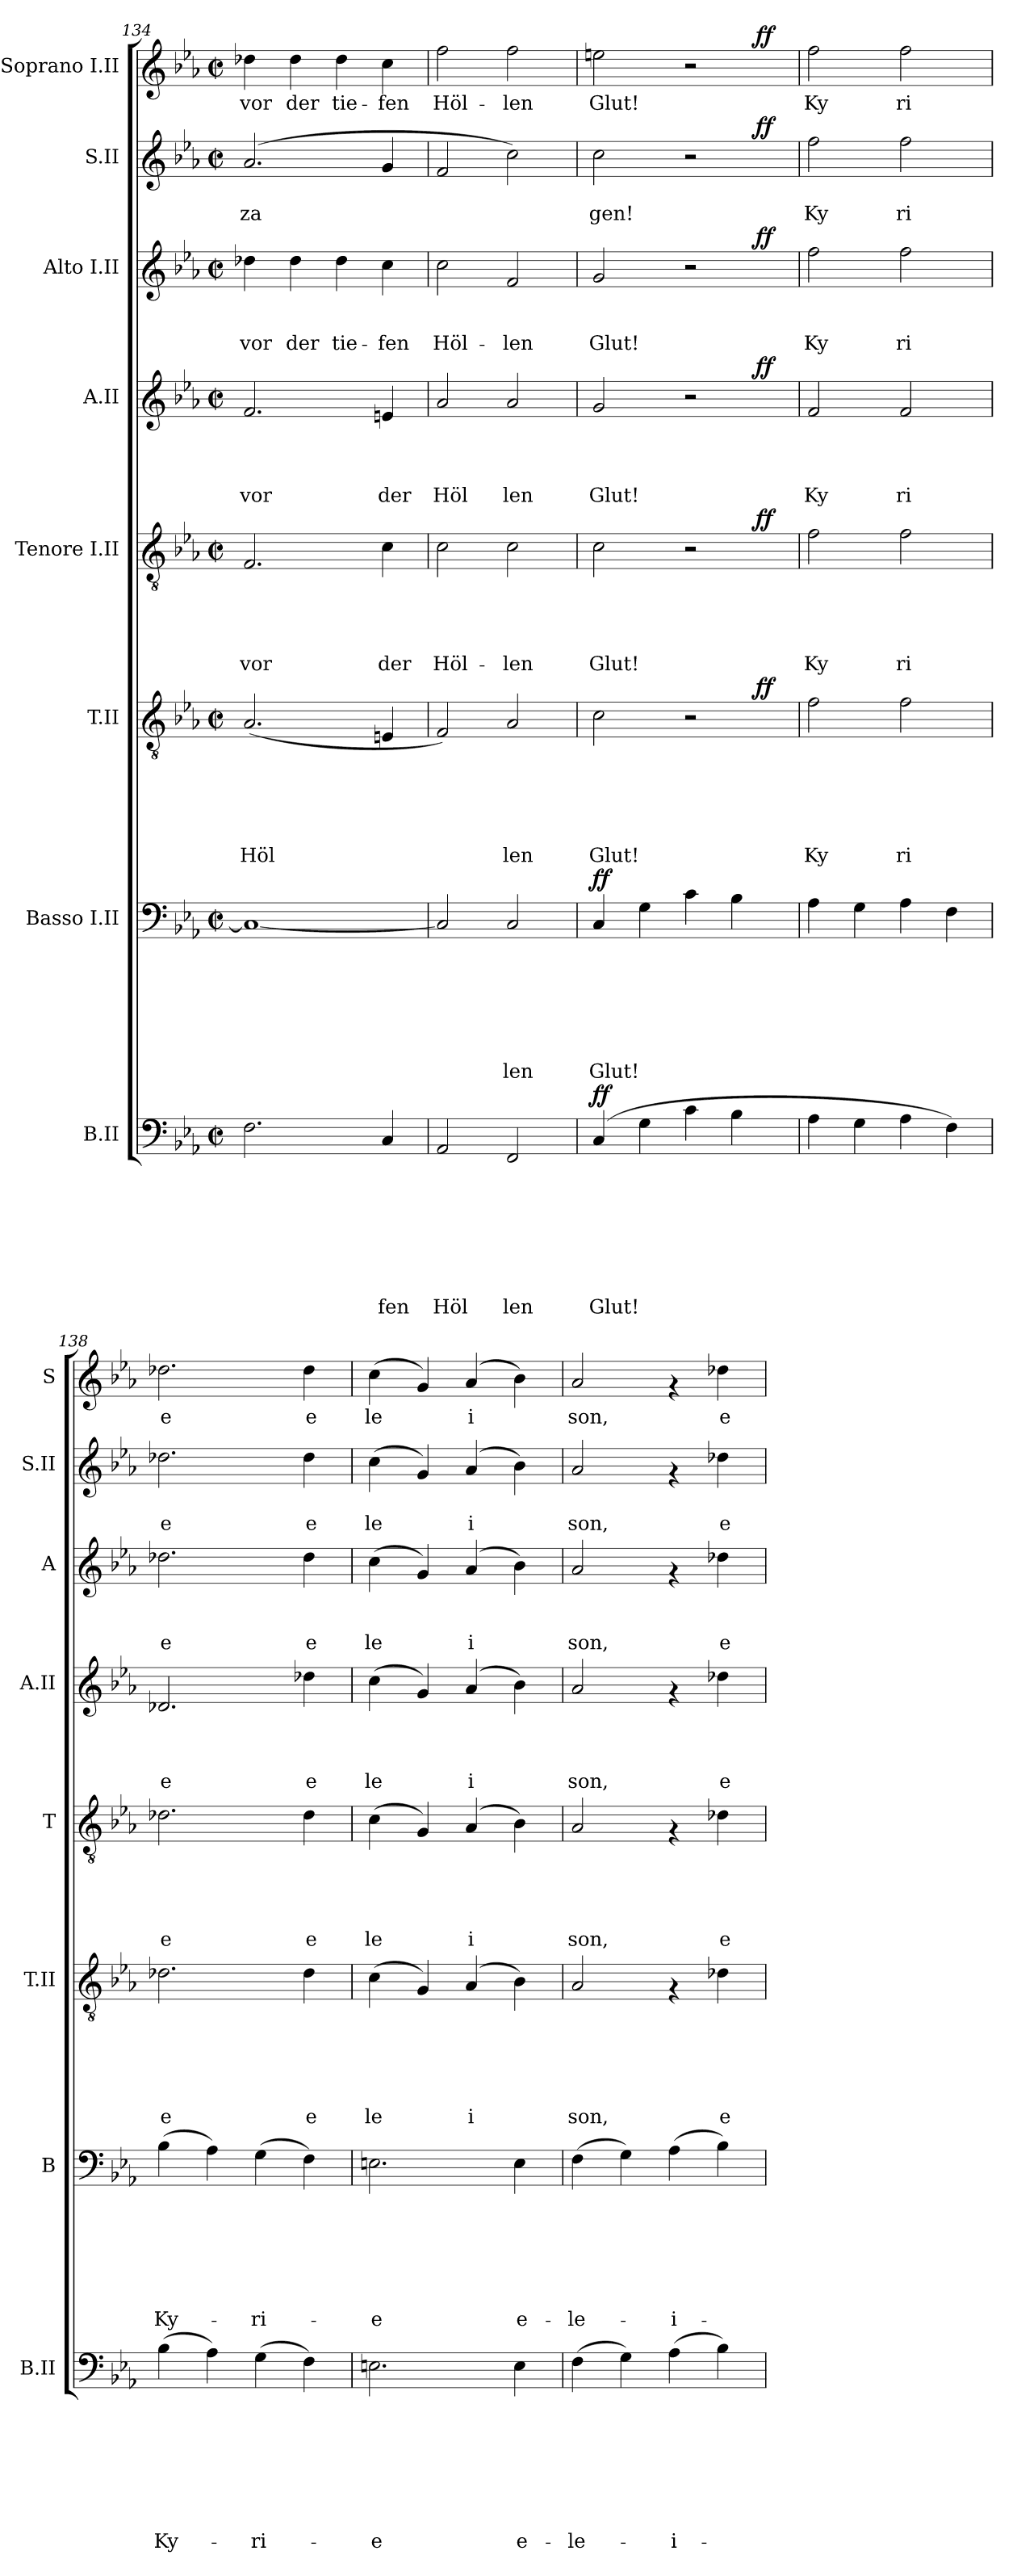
**kern	**text	**text	**text	**text	**text	**text	**text	**text	**dynam	**kern	**text	**text	**text	**text	**text	**text	**text	**dynam	**kern	**text	**text	**text	**text	**text	**text	**dynam	**kern	**text	**text	**text	**text	**text	**dynam	**kern	**text	**text	**text	**text	**dynam	**kern	**text	**text	**text	**dynam	**kern	**text	**text	**dynam	**kern	**text	**dynam
*part8	*part8	*part8	*part8	*part8	*part8	*part8	*part8	*part8	*part8	*part7	*part7	*part7	*part7	*part7	*part7	*part7	*part7	*part7	*part6	*part6	*part6	*part6	*part6	*part6	*part6	*part6	*part5	*part5	*part5	*part5	*part5	*part5	*part5	*part4	*part4	*part4	*part4	*part4	*part4	*part3	*part3	*part3	*part3	*part3	*part2	*part2	*part2	*part2	*part1	*part1	*part1
*staff8	*staff8	*staff8	*staff8	*staff8	*staff8	*staff8	*staff8	*staff8	*staff8	*staff7	*staff7	*staff7	*staff7	*staff7	*staff7	*staff7	*staff7	*staff7	*staff6	*staff6	*staff6	*staff6	*staff6	*staff6	*staff6	*staff6	*staff5	*staff5	*staff5	*staff5	*staff5	*staff5	*staff5	*staff4	*staff4	*staff4	*staff4	*staff4	*staff4	*staff3	*staff3	*staff3	*staff3	*staff3	*staff2	*staff2	*staff2	*staff2	*staff1	*staff1	*staff1
*I"B.II	*	*	*	*	*	*	*	*	*	*I"Basso I.II	*	*	*	*	*	*	*	*	*I"T.II	*	*	*	*	*	*	*	*I"Tenore I.II	*	*	*	*	*	*	*I"A.II	*	*	*	*	*	*I"Alto I.II	*	*	*	*	*I"S.II	*	*	*	*I"Soprano I.II	*	*
*I'B.II	*	*	*	*	*	*	*	*	*	*I'B	*	*	*	*	*	*	*	*	*I'T.II	*	*	*	*	*	*	*	*I'T	*	*	*	*	*	*	*I'A.II	*	*	*	*	*	*I'A	*	*	*	*	*I'S.II	*	*	*	*I'S	*	*
*clefF4	*	*	*	*	*	*	*	*	*	*clefF4	*	*	*	*	*	*	*	*	*clefGv2	*	*	*	*	*	*	*	*clefGv2	*	*	*	*	*	*	*clefG2	*	*	*	*	*	*clefG2	*	*	*	*	*clefG2	*	*	*	*clefG2	*	*
*k[b-e-a-]	*	*	*	*	*	*	*	*	*	*k[b-e-a-]	*	*	*	*	*	*	*	*	*k[b-e-a-]	*	*	*	*	*	*	*	*k[b-e-a-]	*	*	*	*	*	*	*k[b-e-a-]	*	*	*	*	*	*k[b-e-a-]	*	*	*	*	*k[b-e-a-]	*	*	*	*k[b-e-a-]	*	*
*E-:	*	*	*	*	*	*	*	*	*	*E-:	*	*	*	*	*	*	*	*	*E-:	*	*	*	*	*	*	*	*E-:	*	*	*	*	*	*	*E-:	*	*	*	*	*	*E-:	*	*	*	*	*E-:	*	*	*	*E-:	*	*
*M2/2	*	*	*	*	*	*	*	*	*	*M2/2	*	*	*	*	*	*	*	*	*M2/2	*	*	*	*	*	*	*	*M2/2	*	*	*	*	*	*	*M2/2	*	*	*	*	*	*M2/2	*	*	*	*	*M2/2	*	*	*	*M2/2	*	*
*met(c|)	*	*	*	*	*	*	*	*	*	*met(c|)	*	*	*	*	*	*	*	*	*met(c|)	*	*	*	*	*	*	*	*met(c|)	*	*	*	*	*	*	*met(c|)	*	*	*	*	*	*met(c|)	*	*	*	*	*met(c|)	*	*	*	*met(c|)	*	*
=134	=134	=134	=134	=134	=134	=134	=134	=134	=134	=134	=134	=134	=134	=134	=134	=134	=134	=134	=134	=134	=134	=134	=134	=134	=134	=134	=134	=134	=134	=134	=134	=134	=134	=134	=134	=134	=134	=134	=134	=134	=134	=134	=134	=134	=134	=134	=134	=134	=134	=134	=134
!	!	!	!	!	!	!	!	!	!	!	!	!	!	!	!	!	!	!	!	!	!	!	!	!	!LO:LY:b	!	!	!	!	!	!	!LO:LY:b	!	!	!	!	!	!LO:LY:b	!	!	!	!	!LO:LY:b	!	!	!	!LO:LY:b	!	!	!LO:LY:b	!
2.F\	.	.	.	.	.	.	.	.	.	1C_	.	.	.	.	.	.	.	.	(<2.A-/	.	.	.	.	.	Höl	.	2.F/	.	.	.	.	vor	.	2.f/	.	.	.	vor	.	4dd-X\	.	.	vor	.	(>2.a-/	.	za	.	4dd-X\	vor	.
!	!	!	!	!	!	!	!	!	!	!	!	!	!	!	!	!	!	!	!	!	!	!	!	!	!	!	!	!	!	!	!	!	!	!	!	!	!	!	!	!	!	!	!LO:LY:b	!	!	!	!	!	!	!LO:LY:b	!
.	.	.	.	.	.	.	.	.	.	.	.	.	.	.	.	.	.	.	.	.	.	.	.	.	.	.	.	.	.	.	.	.	.	.	.	.	.	.	.	4dd-\	.	.	der	.	.	.	.	.	4dd-\	der	.
!	!	!	!	!	!	!	!	!	!	!	!	!	!	!	!	!	!	!	!	!	!	!	!	!	!	!	!	!	!	!	!	!	!	!	!	!	!	!	!	!	!	!	!LO:LY:b	!	!	!	!	!	!	!LO:LY:b	!
.	.	.	.	.	.	.	.	.	.	.	.	.	.	.	.	.	.	.	.	.	.	.	.	.	.	.	.	.	.	.	.	.	.	.	.	.	.	.	.	4dd-\	.	.	tie-	.	.	.	.	.	4dd-\	tie-	.
!	!	!	!	!	!	!	!	!LO:LY:b	!	!	!	!	!	!	!	!	!	!	!	!	!	!	!	!	!	!	!	!	!	!	!	!LO:LY:b	!	!	!	!	!	!LO:LY:b	!	!	!	!	!LO:LY:b	!	!	!	!	!	!	!LO:LY:b	!
4C/	.	.	.	.	.	.	.	fen	.	.	.	.	.	.	.	.	.	.	4En/	.	.	.	.	.	.	.	4c\	.	.	.	.	der	.	4en/	.	.	.	der	.	4cc\	.	.	-fen	.	4g/	.	.	.	4cc\	-fen	.
=135	=135	=135	=135	=135	=135	=135	=135	=135	=135	=135	=135	=135	=135	=135	=135	=135	=135	=135	=135	=135	=135	=135	=135	=135	=135	=135	=135	=135	=135	=135	=135	=135	=135	=135	=135	=135	=135	=135	=135	=135	=135	=135	=135	=135	=135	=135	=135	=135	=135	=135	=135
!	!	!	!	!	!	!	!	!LO:LY:b	!	!	!	!	!	!	!	!	!	!	!	!	!	!	!	!	!	!	!	!	!	!	!	!LO:LY:b	!	!	!	!	!	!LO:LY:b	!	!	!	!	!LO:LY:b	!	!	!	!	!	!	!LO:LY:b	!
2AA-/	.	.	.	.	.	.	.	Höl	.	2C/]	.	.	.	.	.	.	.	.	2F/)	.	.	.	.	.	.	.	2c\	.	.	.	.	Höl-	.	2a-/	.	.	.	Höl	.	2cc\	.	.	Höl-	.	2f/	.	.	.	2ff\	Höl-	.
!	!	!	!	!	!	!	!	!LO:LY:b	!	!	!	!	!	!	!	!	!LO:LY:b	!	!	!	!	!	!	!	!LO:LY:b	!	!	!	!	!	!	!LO:LY:b	!	!	!	!	!	!LO:LY:b	!	!	!	!	!LO:LY:b	!	!	!	!	!	!	!LO:LY:b	!
2FF/	.	.	.	.	.	.	.	len	.	2C/	.	.	.	.	.	.	-len	.	2A-/	.	.	.	.	.	len	.	2c\	.	.	.	.	-len	.	2a-/	.	.	.	len	.	2f/	.	.	-len	.	2cc\)	.	.	.	2ff\	-len	.
!!LO:PB:g=z
=136	=136	=136	=136	=136	=136	=136	=136	=136	=136	=136	=136	=136	=136	=136	=136	=136	=136	=136	=136	=136	=136	=136	=136	=136	=136	=136	=136	=136	=136	=136	=136	=136	=136	=136	=136	=136	=136	=136	=136	=136	=136	=136	=136	=136	=136	=136	=136	=136	=136	=136	=136
!	!	!	!	!	!	!	!	!LO:LY:b	!LO:DY:a	!	!	!	!	!	!	!	!LO:LY:b	!LO:DY:a	!	!	!	!	!	!	!LO:LY:b	!	!	!	!	!	!	!LO:LY:b	!	!	!	!	!	!LO:LY:b	!	!	!	!	!LO:LY:b	!	!	!	!LO:LY:b	!	!	!LO:LY:b	!
*	*	*	*	*	*	*	*	*	*	*	*	*	*	*	*	*	*	*	*^	*	*	*	*	*	*	*	*^	*	*	*	*	*	*	*^	*	*	*	*	*	*^	*	*	*	*	*^	*	*	*	*^	*	*
(>4C/	.	.	.	.	.	.	.	Glut!	ff	4C/	.	.	.	.	.	.	Glut!	ff	2c\	2ryy	.	.	.	.	.	Glut!	.	2c\	2ryy	.	.	.	.	Glut!	.	2g/	2ryy	.	.	.	Glut!	.	2g/	2ryy	.	.	Glut!	.	2cc\	2ryy	.	gen!	.	2een\	2ryy	Glut!	.
4G\	.	.	.	.	.	.	.	.	.	4G\	.	.	.	.	.	.	.	.	.	.	.	.	.	.	.	.	.	.	.	.	.	.	.	.	.	.	.	.	.	.	.	.	.	.	.	.	.	.	.	.	.	.	.	.	.	.	.
4c\	.	.	.	.	.	.	.	.	.	4c\	.	.	.	.	.	.	.	.	2r	4ryy	.	.	.	.	.	.	.	2r	4ryy	.	.	.	.	.	.	2r	4ryy	.	.	.	.	.	2r	4ryy	.	.	.	.	2r	4ryy	.	.	.	2r	4ryy	.	.
4B-\	.	.	.	.	.	.	.	.	.	4B-\	.	.	.	.	.	.	.	.	.	16.ryy	.	.	.	.	.	.	.	.	16.ryy	.	.	.	.	.	.	.	16.ryy	.	.	.	.	.	.	16.ryy	.	.	.	.	.	16.ryy	.	.	.	.	16.ryy	.	.
!	!	!	!	!	!	!	!	!	!	!	!	!	!	!	!	!	!	!	!	!	!	!	!	!	!	!	!LO:DY:a	!	!	!	!	!	!	!	!LO:DY:a	!	!	!	!	!	!	!LO:DY:a	!	!	!	!	!	!LO:DY:a	!	!	!	!	!LO:DY:a	!	!	!	!LO:DY:a
.	.	.	.	.	.	.	.	.	.	.	.	.	.	.	.	.	.	.	.	8ryy	.	.	.	.	.	.	ff	.	8ryy	.	.	.	.	.	ff	.	8ryy	.	.	.	.	ff	.	8ryy	.	.	.	ff	.	8ryy	.	.	ff	.	8ryy	.	ff
.	.	.	.	.	.	.	.	.	.	.	.	.	.	.	.	.	.	.	.	32ryy	.	.	.	.	.	.	.	.	32ryy	.	.	.	.	.	.	.	32ryy	.	.	.	.	.	.	32ryy	.	.	.	.	.	32ryy	.	.	.	.	32ryy	.	.
=137	=137	=137	=137	=137	=137	=137	=137	=137	=137	=137	=137	=137	=137	=137	=137	=137	=137	=137	=137	=137	=137	=137	=137	=137	=137	=137	=137	=137	=137	=137	=137	=137	=137	=137	=137	=137	=137	=137	=137	=137	=137	=137	=137	=137	=137	=137	=137	=137	=137	=137	=137	=137	=137	=137	=137	=137	=137
!	!	!	!	!	!	!	!	!	!	!	!	!	!	!	!	!	!	!	!	!	!	!	!	!	!	!LO:LY:b	!	!	!	!	!	!	!	!LO:LY:b	!	!	!	!	!	!	!LO:LY:b	!	!	!	!	!	!LO:LY:b	!	!	!	!	!LO:LY:b	!	!	!	!LO:LY:b	!
*	*	*	*	*	*	*	*	*	*	*	*	*	*	*	*	*	*	*	*v	*v	*	*	*	*	*	*	*	*	*	*	*	*	*	*	*	*v	*v	*	*	*	*	*	*v	*v	*	*	*	*	*v	*v	*	*	*	*v	*v	*	*
*	*	*	*	*	*	*	*	*	*	*	*	*	*	*	*	*	*	*	*	*	*	*	*	*	*	*	*v	*v	*	*	*	*	*	*	*	*	*	*	*	*	*	*	*	*	*	*	*	*	*	*	*	*
4A-\	.	.	.	.	.	.	.	.	.	4A-\	.	.	.	.	.	.	.	.	2f\	.	.	.	.	.	Ky	.	2f\	.	.	.	.	Ky	.	2f/	.	.	.	Ky	.	2ff\	.	.	Ky	.	2ff\	.	Ky	.	2ff\	Ky	.
4G\	.	.	.	.	.	.	.	.	.	4G\	.	.	.	.	.	.	.	.	.	.	.	.	.	.	.	.	.	.	.	.	.	.	.	.	.	.	.	.	.	.	.	.	.	.	.	.	.	.	.	.	.
!	!	!	!	!	!	!	!	!	!	!	!	!	!	!	!	!	!	!	!	!	!	!	!	!	!LO:LY:b	!	!	!	!	!	!	!LO:LY:b	!	!	!	!	!	!LO:LY:b	!	!	!	!	!LO:LY:b	!	!	!	!LO:LY:b	!	!	!LO:LY:b	!
4A-\	.	.	.	.	.	.	.	.	.	4A-\	.	.	.	.	.	.	.	.	2f\	.	.	.	.	.	ri	.	2f\	.	.	.	.	ri	.	2f/	.	.	.	ri	.	2ff\	.	.	ri	.	2ff\	.	ri	.	2ff\	ri	.
4F\)	.	.	.	.	.	.	.	.	.	4F\	.	.	.	.	.	.	.	.	.	.	.	.	.	.	.	.	.	.	.	.	.	.	.	.	.	.	.	.	.	.	.	.	.	.	.	.	.	.	.	.	.
=138	=138	=138	=138	=138	=138	=138	=138	=138	=138	=138	=138	=138	=138	=138	=138	=138	=138	=138	=138	=138	=138	=138	=138	=138	=138	=138	=138	=138	=138	=138	=138	=138	=138	=138	=138	=138	=138	=138	=138	=138	=138	=138	=138	=138	=138	=138	=138	=138	=138	=138	=138
!	!	!	!	!	!	!	!	!LO:LY:b	!	!	!	!	!	!	!	!	!LO:LY:b	!	!	!	!	!	!	!	!LO:LY:b	!	!	!	!	!	!	!LO:LY:b	!	!	!	!	!	!LO:LY:b	!	!	!	!	!LO:LY:b	!	!	!	!LO:LY:b	!	!	!LO:LY:b	!
(>4B-\	.	.	.	.	.	.	.	Ky-	.	(>4B-\	.	.	.	.	.	.	Ky-	.	2.d-X\	.	.	.	.	.	e	.	2.d-X\	.	.	.	.	e	.	2.d-X/	.	.	.	e	.	2.dd-X\	.	.	e	.	2.dd-X\	.	e	.	2.dd-X\	e	.
4A-\)	.	.	.	.	.	.	.	.	.	4A-\)	.	.	.	.	.	.	.	.	.	.	.	.	.	.	.	.	.	.	.	.	.	.	.	.	.	.	.	.	.	.	.	.	.	.	.	.	.	.	.	.	.
!	!	!	!	!	!	!	!	!LO:LY:b	!	!	!	!	!	!	!	!	!LO:LY:b	!	!	!	!	!	!	!	!	!	!	!	!	!	!	!	!	!	!	!	!	!	!	!	!	!	!	!	!	!	!	!	!	!	!
(>4G\	.	.	.	.	.	.	.	-ri-	.	(>4G\	.	.	.	.	.	.	-ri-	.	.	.	.	.	.	.	.	.	.	.	.	.	.	.	.	.	.	.	.	.	.	.	.	.	.	.	.	.	.	.	.	.	.
!	!	!	!	!	!	!	!	!	!	!	!	!	!	!	!	!	!	!	!	!	!	!	!	!	!LO:LY:b	!	!	!	!	!	!	!LO:LY:b	!	!	!	!	!	!LO:LY:b	!	!	!	!	!LO:LY:b	!	!	!	!LO:LY:b	!	!	!LO:LY:b	!
4F\)	.	.	.	.	.	.	.	.	.	4F\)	.	.	.	.	.	.	.	.	4d-\	.	.	.	.	.	e	.	4d-\	.	.	.	.	e	.	4dd-X\	.	.	.	e	.	4dd-\	.	.	e	.	4dd-\	.	e	.	4dd-\	e	.
=139	=139	=139	=139	=139	=139	=139	=139	=139	=139	=139	=139	=139	=139	=139	=139	=139	=139	=139	=139	=139	=139	=139	=139	=139	=139	=139	=139	=139	=139	=139	=139	=139	=139	=139	=139	=139	=139	=139	=139	=139	=139	=139	=139	=139	=139	=139	=139	=139	=139	=139	=139
!	!	!	!	!	!	!	!	!LO:LY:b	!	!	!	!	!	!	!	!	!LO:LY:b	!	!	!	!	!	!	!	!LO:LY:b	!	!	!	!	!	!	!LO:LY:b	!	!	!	!	!	!LO:LY:b	!	!	!	!	!LO:LY:b	!	!	!	!LO:LY:b	!	!	!LO:LY:b	!
2.En\	.	.	.	.	.	.	.	-e	.	2.En\	.	.	.	.	.	.	-e	.	(>4c\	.	.	.	.	.	le	.	(>4c\	.	.	.	.	le	.	(>4cc\	.	.	.	le	.	(>4cc\	.	.	le	.	(>4cc\	.	le	.	(>4cc\	le	.
.	.	.	.	.	.	.	.	.	.	.	.	.	.	.	.	.	.	.	4G/)	.	.	.	.	.	.	.	4G/)	.	.	.	.	.	.	4g/)	.	.	.	.	.	4g/)	.	.	.	.	4g/)	.	.	.	4g/)	.	.
!	!	!	!	!	!	!	!	!	!	!	!	!	!	!	!	!	!	!	!	!	!	!	!	!	!LO:LY:b	!	!	!	!	!	!	!LO:LY:b	!	!	!	!	!	!LO:LY:b	!	!	!	!	!LO:LY:b	!	!	!	!LO:LY:b	!	!	!LO:LY:b	!
.	.	.	.	.	.	.	.	.	.	.	.	.	.	.	.	.	.	.	(>4A-/	.	.	.	.	.	i	.	(>4A-/	.	.	.	.	i	.	(>4a-/	.	.	.	i	.	(>4a-/	.	.	i	.	(>4a-/	.	i	.	(>4a-/	i	.
!	!	!	!	!	!	!	!	!LO:LY:b	!	!	!	!	!	!	!	!	!LO:LY:b	!	!	!	!	!	!	!	!	!	!	!	!	!	!	!	!	!	!	!	!	!	!	!	!	!	!	!	!	!	!	!	!	!	!
4E\	.	.	.	.	.	.	.	e-	.	4E\	.	.	.	.	.	.	e-	.	4B-\)	.	.	.	.	.	.	.	4B-\)	.	.	.	.	.	.	4b-\)	.	.	.	.	.	4b-\)	.	.	.	.	4b-\)	.	.	.	4b-\)	.	.
=140	=140	=140	=140	=140	=140	=140	=140	=140	=140	=140	=140	=140	=140	=140	=140	=140	=140	=140	=140	=140	=140	=140	=140	=140	=140	=140	=140	=140	=140	=140	=140	=140	=140	=140	=140	=140	=140	=140	=140	=140	=140	=140	=140	=140	=140	=140	=140	=140	=140	=140	=140
!	!	!	!	!	!	!	!	!LO:LY:b	!	!	!	!	!	!	!	!	!LO:LY:b	!	!	!	!	!	!	!	!LO:LY:b	!	!	!	!	!	!	!LO:LY:b	!	!	!	!	!	!LO:LY:b	!	!	!	!	!LO:LY:b	!	!	!	!LO:LY:b	!	!	!LO:LY:b	!
(>4F\	.	.	.	.	.	.	.	-le-	.	(>4F\	.	.	.	.	.	.	-le-	.	2A-/	.	.	.	.	.	son,	.	2A-/	.	.	.	.	son,	.	2a-/	.	.	.	son,	.	2a-/	.	.	son,	.	2a-/	.	son,	.	2a-/	son,	.
4G\)	.	.	.	.	.	.	.	.	.	4G\)	.	.	.	.	.	.	.	.	.	.	.	.	.	.	.	.	.	.	.	.	.	.	.	.	.	.	.	.	.	.	.	.	.	.	.	.	.	.	.	.	.
!	!	!	!	!	!	!	!	!LO:LY:b	!	!	!	!	!	!	!	!	!LO:LY:b	!	!	!	!	!	!	!	!	!	!	!	!	!	!	!	!	!	!	!	!	!	!	!	!	!	!	!	!	!	!	!	!	!	!
(>4A-\	.	.	.	.	.	.	.	-i-	.	(>4A-\	.	.	.	.	.	.	-i-	.	4rF	.	.	.	.	.	.	.	4rF	.	.	.	.	.	.	4rf	.	.	.	.	.	4rf	.	.	.	.	4rf	.	.	.	4rf	.	.
!	!	!	!	!	!	!	!	!	!	!	!	!	!	!	!	!	!	!	!	!	!	!	!	!	!LO:LY:b	!	!	!	!	!	!	!LO:LY:b	!	!	!	!	!	!LO:LY:b	!	!	!	!	!LO:LY:b	!	!	!	!LO:LY:b	!	!	!LO:LY:b	!
4B-\)	.	.	.	.	.	.	.	.	.	4B-\)	.	.	.	.	.	.	.	.	4d-X\	.	.	.	.	.	e	.	4d-X\	.	.	.	.	e	.	4dd-X\	.	.	.	e	.	4dd-X\	.	.	e	.	4dd-X\	.	e	.	4dd-X\	e	.
=	=	=	=	=	=	=	=	=	=	=	=	=	=	=	=	=	=	=	=	=	=	=	=	=	=	=	=	=	=	=	=	=	=	=	=	=	=	=	=	=	=	=	=	=	=	=	=	=	=	=	=
*-	*-	*-	*-	*-	*-	*-	*-	*-	*-	*-	*-	*-	*-	*-	*-	*-	*-	*-	*-	*-	*-	*-	*-	*-	*-	*-	*-	*-	*-	*-	*-	*-	*-	*-	*-	*-	*-	*-	*-	*-	*-	*-	*-	*-	*-	*-	*-	*-	*-	*-	*-
